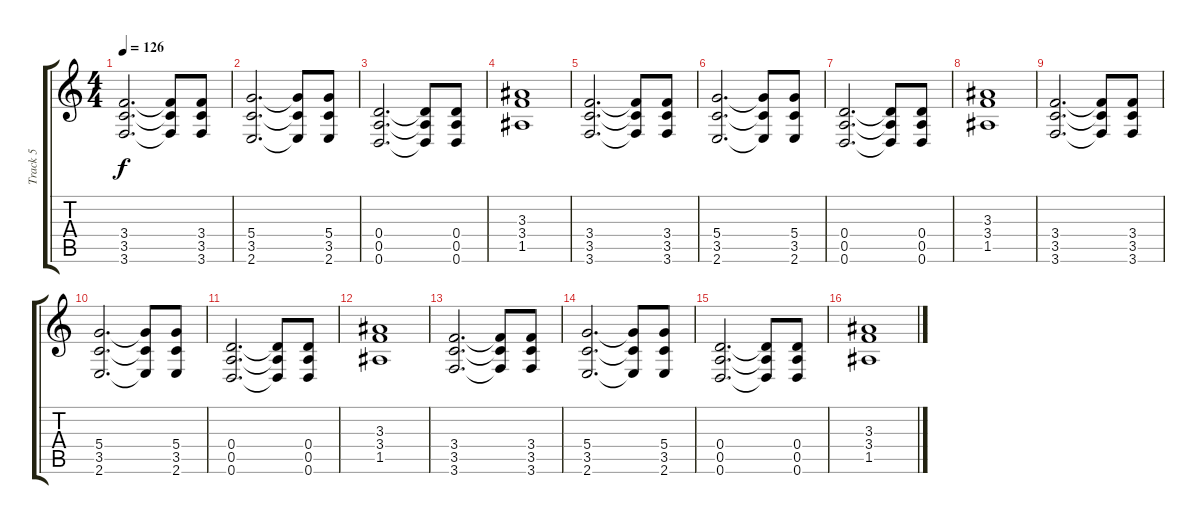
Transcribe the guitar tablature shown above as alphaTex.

\track ("Track 5" "Track 5") {instrument distortionguitar}
\staff {score tabs}
\tuning (E4 B3 G3 D3 A2 D2) {hide}
\ts (4 4)
\tempo 126
\clef g2
\ks c
(3.4 3.5 3.6).2{d dy f} (3.4{t} 3.5{t} 3.6{t}).8 (3.4 3.5 3.6).8 |
(5.4 3.5 2.6).2{d} (5.4{t} 3.5{t} 2.6{t}).8 (5.4 3.5 2.6).8 |
(0.4 0.5 0.6).2{d} (0.4{t} 0.5{t} 0.6{t}).8 (0.4 0.5 0.6).8 |
(3.3 3.4 1.5).1 |
(3.4 3.5 3.6).2{d} (3.4{t} 3.5{t} 3.6{t}).8 (3.4 3.5 3.6).8 |
(5.4 3.5 2.6).2{d} (5.4{t} 3.5{t} 2.6{t}).8 (5.4 3.5 2.6).8 |
(0.4 0.5 0.6).2{d} (0.4{t} 0.5{t} 0.6{t}).8 (0.4 0.5 0.6).8 |
(3.3 3.4 1.5).1 |
(3.4 3.5 3.6).2{d} (3.4{t} 3.5{t} 3.6{t}).8 (3.4 3.5 3.6).8 |
(5.4 3.5 2.6).2{d} (5.4{t} 3.5{t} 2.6{t}).8 (5.4 3.5 2.6).8 |
(0.4 0.5 0.6).2{d} (0.4{t} 0.5{t} 0.6{t}).8 (0.4 0.5 0.6).8 |
(3.3 3.4 1.5).1 |
(3.4 3.5 3.6).2{d} (3.4{t} 3.5{t} 3.6{t}).8 (3.4 3.5 3.6).8 |
(5.4 3.5 2.6).2{d} (5.4{t} 3.5{t} 2.6{t}).8 (5.4 3.5 2.6).8 |
(0.4 0.5 0.6).2{d} (0.4{t} 0.5{t} 0.6{t}).8 (0.4 0.5 0.6).8 |
(3.3 3.4 1.5).1
